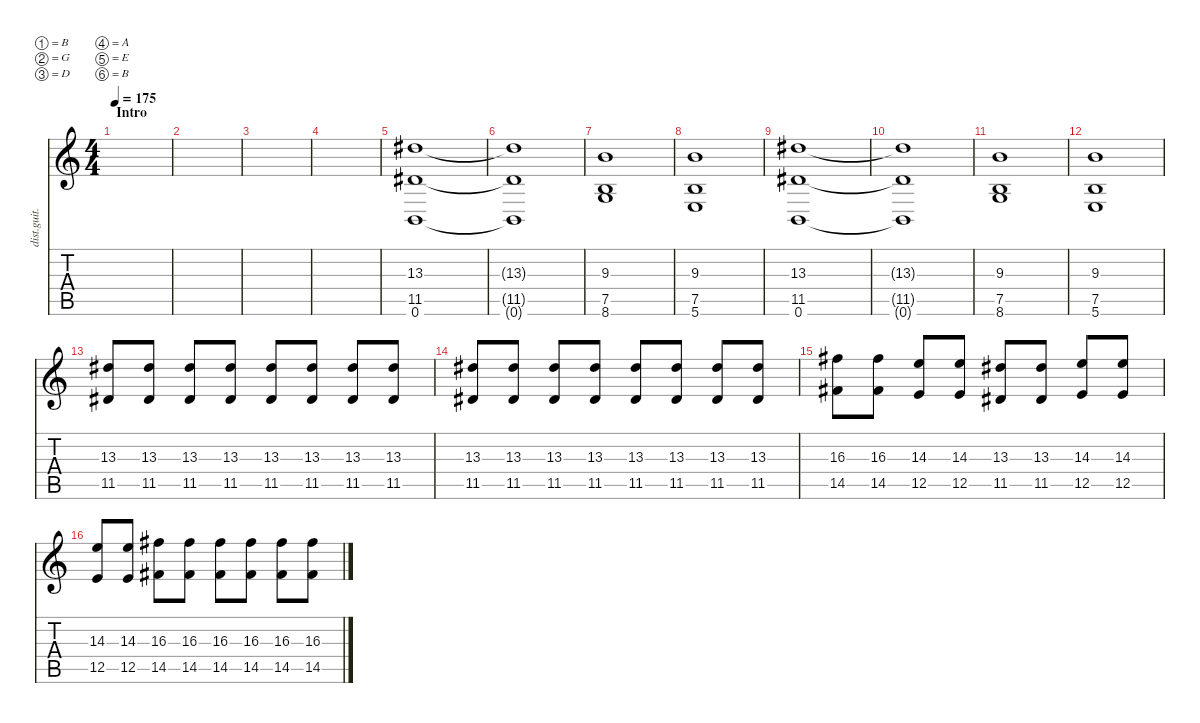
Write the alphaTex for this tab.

\defaultSystemsLayout 4
\hideDynamics
\bracketExtendMode nobrackets
\track ("Distortion Guitar - Petr" "dist.guit.") {instrument distortionguitar}
\staff {score tabs}
\tuning (B3 G3 D3 A2 E2 B1)
\ts (4 4)
\section ("" "Intro")
\tempo 175
\clef g2
\ks c
|
|
|
|
(0.6 11.5{acc #} 13.3{acc #}).1{beam Up} |
(0.6{t} 11.5{t acc #} 13.3{t acc #}).1{beam Up} |
(8.6 7.5 9.3).1{beam Up} |
(5.6 7.5 9.3).1{beam Up} |
(0.6 11.5{acc #} 13.3{acc #}).1{beam Up} |
(0.6{t} 11.5{t acc #} 13.3{t acc #}).1{beam Up} |
(8.6 7.5 9.3).1{beam Up} |
(5.6 7.5 9.3).1{beam Up} |
(11.5{acc #} 13.3{acc #}).8{beam Up} (11.5{acc #} 13.3{acc #}).8{beam Up} (11.5{acc #} 13.3{acc #}).8{beam Up} (11.5{acc #} 13.3{acc #}).8{beam Up} (11.5{acc #} 13.3{acc #}).8{beam Up} (11.5{acc #} 13.3{acc #}).8{beam Up} (11.5{acc #} 13.3{acc #}).8{beam Up} (11.5{acc #} 13.3{acc #}).8{beam Up} |
(11.5{acc #} 13.3{acc #}).8{beam Up} (11.5{acc #} 13.3{acc #}).8{beam Up} (11.5{acc #} 13.3{acc #}).8{beam Up} (11.5{acc #} 13.3{acc #}).8{beam Up} (11.5{acc #} 13.3{acc #}).8{beam Up} (11.5{acc #} 13.3{acc #}).8{beam Up} (11.5{acc #} 13.3{acc #}).8{beam Up} (11.5{acc #} 13.3{acc #}).8{beam Up} |
(14.5{acc #} 16.3{acc #}).8{beam Down} (14.5{acc #} 16.3{acc #}).8{beam Down} (12.5 14.3).8{beam Up} (12.5 14.3).8{beam Up} (11.5{acc #} 13.3{acc #}).8{beam Up} (11.5{acc #} 13.3{acc #}).8{beam Up} (12.5 14.3).8{beam Up} (12.5 14.3).8{beam Up} |
(12.5 14.3).8{beam Up} (12.5 14.3).8{beam Up} (14.5{acc #} 16.3{acc #}).8{beam Down} (14.5{acc #} 16.3{acc #}).8{beam Down} (14.5{acc #} 16.3{acc #}).8{beam Down} (14.5{acc #} 16.3{acc #}).8{beam Down} (14.5{acc #} 16.3{acc #}).8{beam Down} (14.5{acc #} 16.3{acc #}).8{beam Down}
